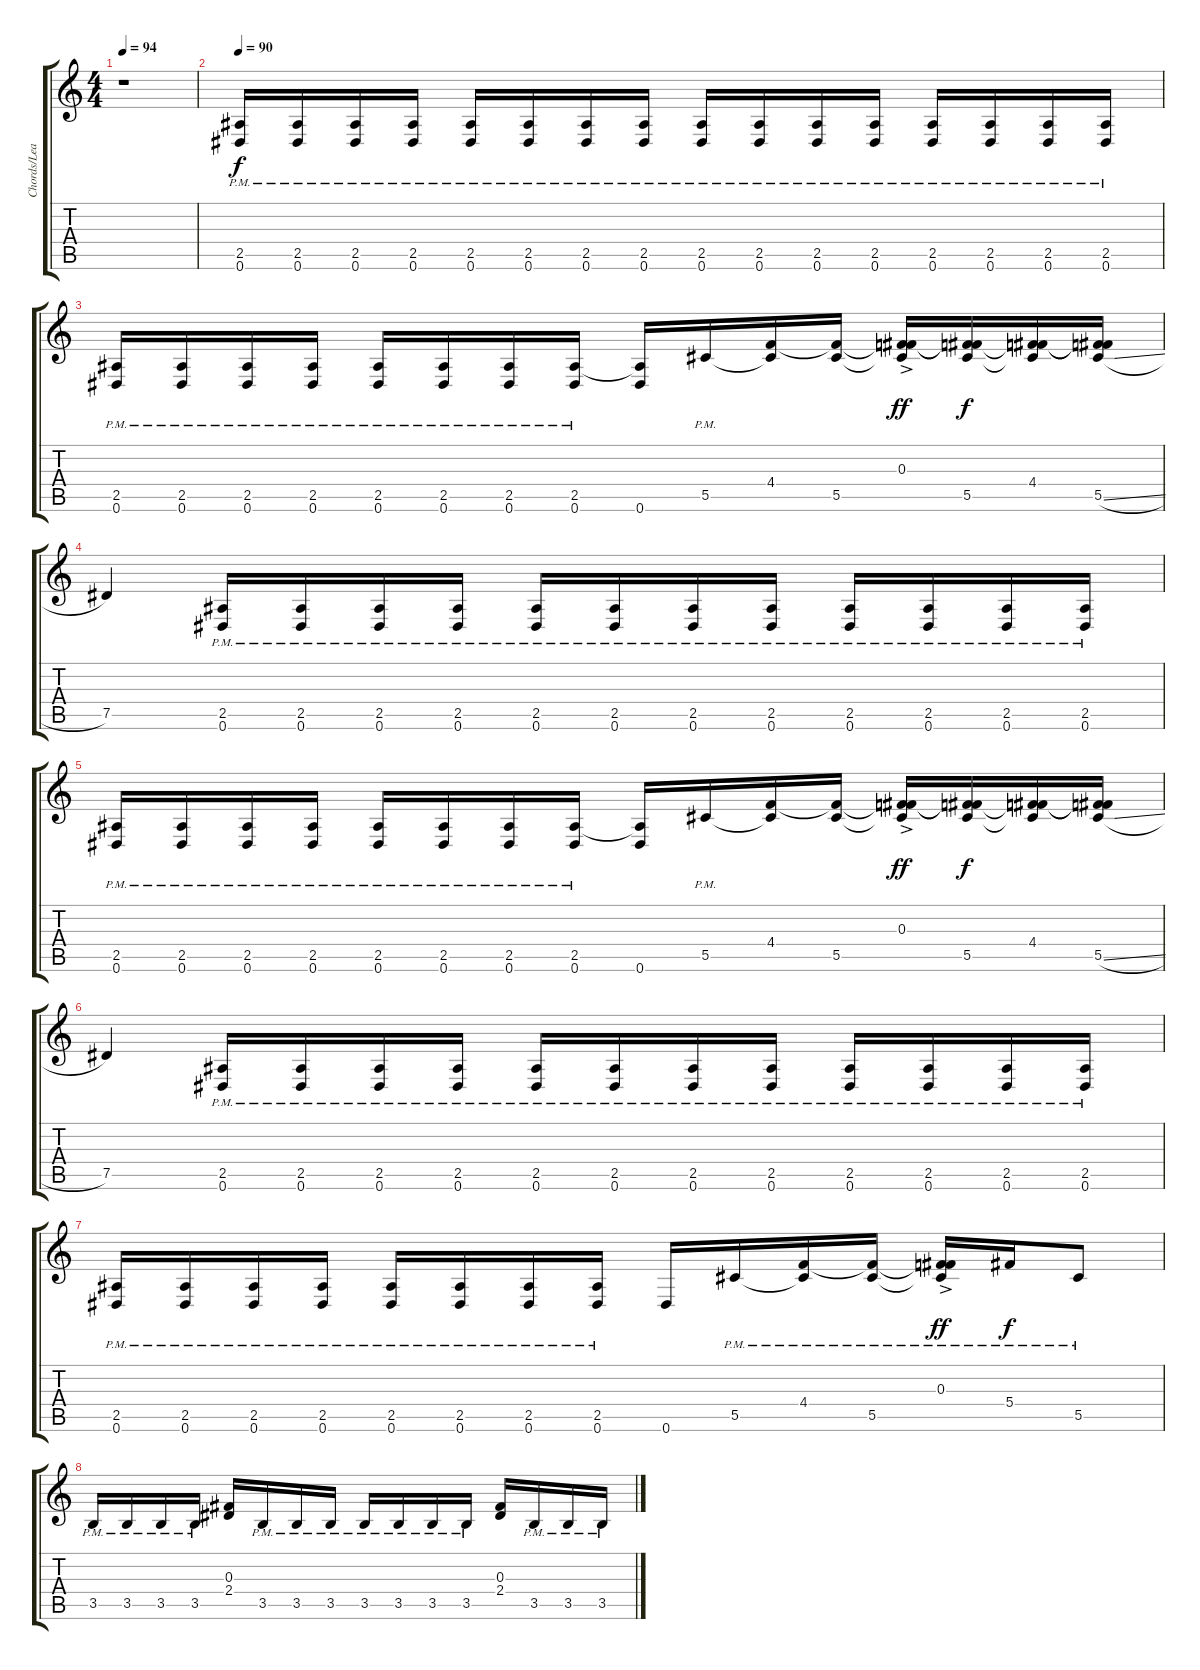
\track ("Chords/Lead 2" "Chords/Lea") {instrument electricguitarclean}
\staff {score tabs}
\tuning (Eb4 Bb3 Gb3 Db3 Ab2 Eb2) {hide}
\ts (4 4)
\tempo 94
\clef g2
\ks c
r.1{dy ff} |
\tempo 90
(2.5{pm} 0.6{pm}).16{dy f volume 15 balance 1 instrument electricguitarjazz} (2.5{pm} 0.6{pm}).16 (2.5{pm} 0.6{pm}).16 (2.5{pm} 0.6{pm}).16 (2.5{pm} 0.6{pm}).16 (2.5{pm} 0.6{pm}).16 (2.5{pm} 0.6{pm}).16 (2.5{pm} 0.6{pm}).16 (2.5{pm} 0.6{pm}).16 (2.5{pm} 0.6{pm}).16 (2.5{pm} 0.6{pm}).16 (2.5{pm} 0.6{pm}).16 (2.5{pm} 0.6{pm}).16 (2.5{pm} 0.6{pm}).16 (2.5{pm} 0.6{pm}).16 (2.5{pm} 0.6{pm}).16 |
(2.5{pm} 0.6{pm}).16 (2.5{pm} 0.6{pm}).16 (2.5{pm} 0.6{pm}).16 (2.5{pm} 0.6{pm}).16 (2.5{pm} 0.6{pm}).16 (2.5{pm} 0.6{pm}).16 (2.5{pm} 0.6{pm}).16 (2.5{pm} 0.6{pm}).16 (2.5{t} 0.6).16 5.5{pm}.16 (4.4 5.5{t}).16 (4.4{t} 5.5).16 (0.3{ac} 4.4{t} 5.5{t}).16{dy ff} (0.3{t} 4.4{t} 5.5).16{dy f} (0.3{t} 4.4 5.5{t}).16 (0.3{t} 4.4{t} 5.5{sl}).16 |
7.5.4 (2.5{pm} 0.6{pm}).16 (2.5{pm} 0.6{pm}).16 (2.5{pm} 0.6{pm}).16 (2.5{pm} 0.6{pm}).16 (2.5{pm} 0.6{pm}).16 (2.5{pm} 0.6{pm}).16 (2.5{pm} 0.6{pm}).16 (2.5{pm} 0.6{pm}).16 (2.5{pm} 0.6{pm}).16 (2.5{pm} 0.6{pm}).16 (2.5{pm} 0.6{pm}).16 (2.5{pm} 0.6{pm}).16 |
(2.5{pm} 0.6{pm}).16 (2.5{pm} 0.6{pm}).16 (2.5{pm} 0.6{pm}).16 (2.5{pm} 0.6{pm}).16 (2.5{pm} 0.6{pm}).16 (2.5{pm} 0.6{pm}).16 (2.5{pm} 0.6{pm}).16 (2.5{pm} 0.6{pm}).16 (2.5{t} 0.6).16 5.5{pm}.16 (4.4 5.5{t}).16 (4.4{t} 5.5).16 (0.3{ac} 4.4{t} 5.5{t}).16{dy ff} (0.3{t} 4.4{t} 5.5).16{dy f} (0.3{t} 4.4 5.5{t}).16 (0.3{t} 4.4{t} 5.5{sl}).16 |
7.5.4 (2.5{pm} 0.6{pm}).16 (2.5{pm} 0.6{pm}).16 (2.5{pm} 0.6{pm}).16 (2.5{pm} 0.6{pm}).16 (2.5{pm} 0.6{pm}).16 (2.5{pm} 0.6{pm}).16 (2.5{pm} 0.6{pm}).16 (2.5{pm} 0.6{pm}).16 (2.5{pm} 0.6{pm}).16 (2.5{pm} 0.6{pm}).16 (2.5{pm} 0.6{pm}).16 (2.5{pm} 0.6{pm}).16 |
(2.5{pm} 0.6{pm}).16 (2.5{pm} 0.6{pm}).16 (2.5{pm} 0.6{pm}).16 (2.5{pm} 0.6{pm}).16 (2.5{pm} 0.6{pm}).16 (2.5{pm} 0.6{pm}).16 (2.5{pm} 0.6{pm}).16 (2.5{pm} 0.6{pm}).16 0.6.16 5.5{pm}.16 (4.4{pm} 5.5{t}).16 (4.4{t} 5.5{pm}).16 (0.3{ac pm} 4.4{t} 5.5{t}).16{dy ff} 5.4{pm}.16{dy f} 5.5{pm}.8 |
3.5{pm}.16 3.5{pm}.16 3.5{pm}.16 3.5{pm}.16 (0.3 2.4).16 3.5{pm}.16 3.5{pm}.16 3.5{pm}.16 3.5{pm}.16 3.5{pm}.16 3.5{pm}.16 3.5{pm}.16 (0.3 2.4).16 3.5{pm}.16 3.5{pm}.16 3.5{pm}.16
